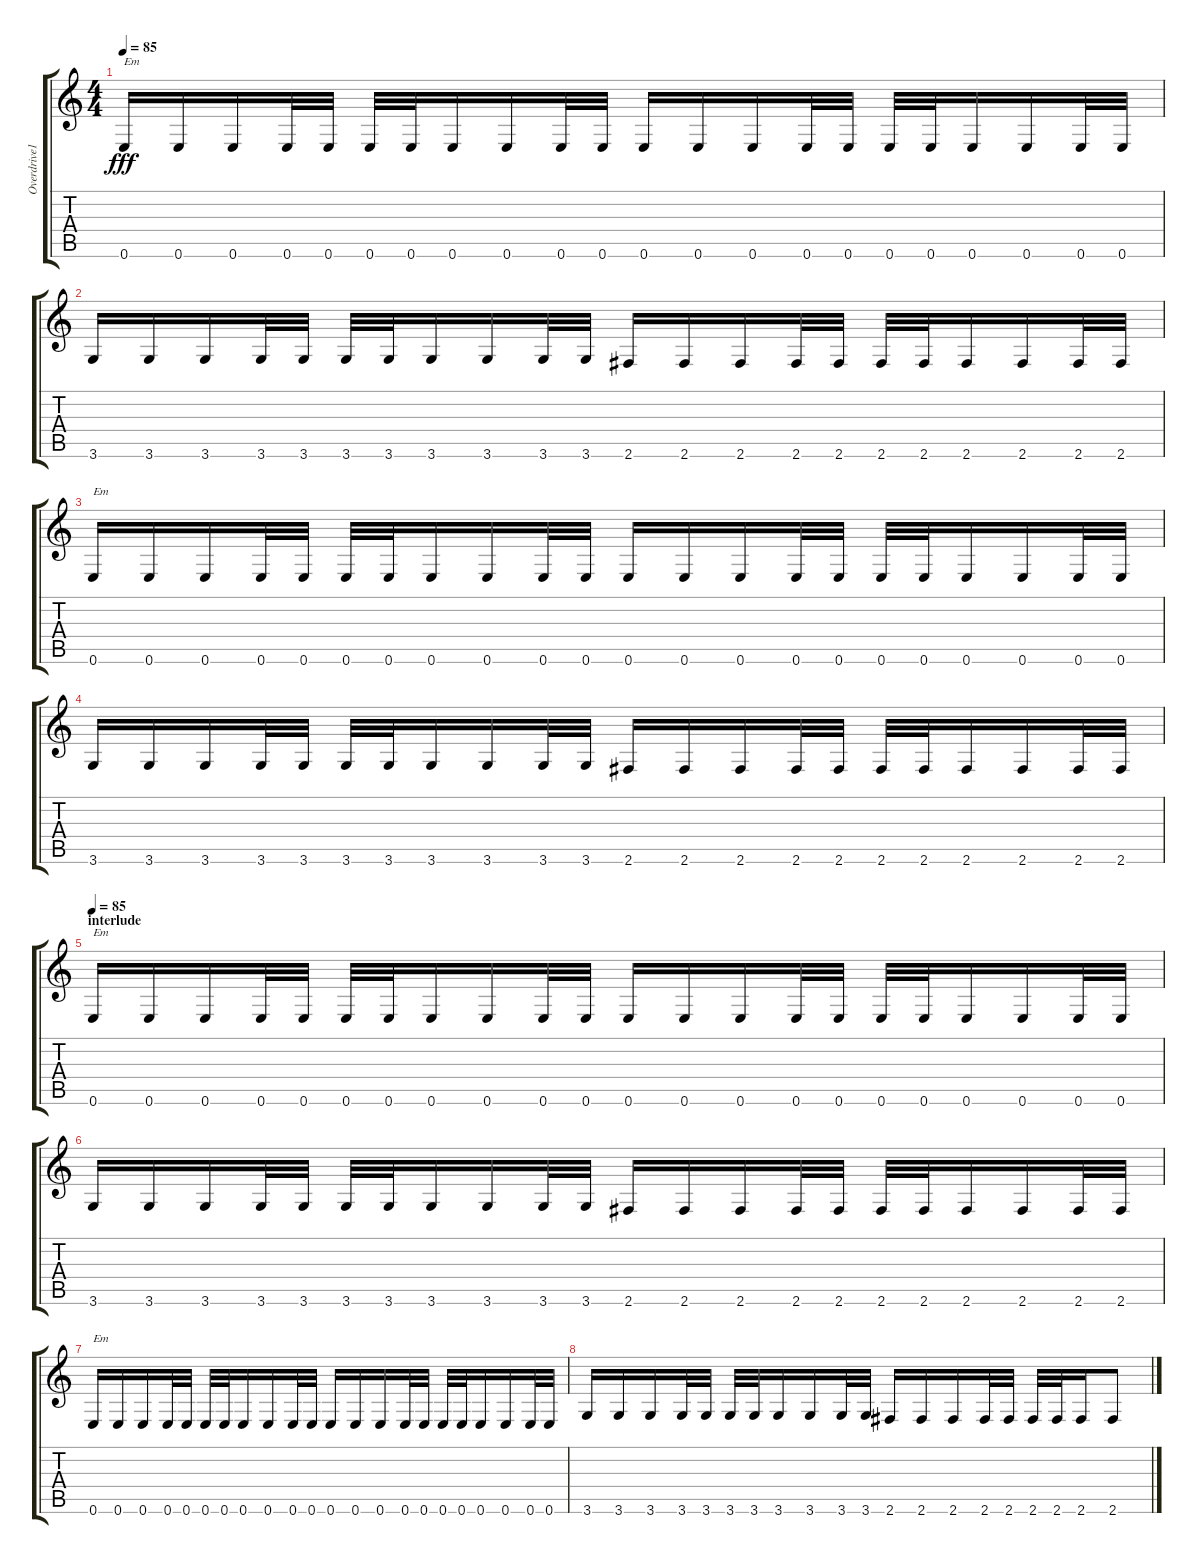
\track ("Overdrive1" "Overdrive1") {instrument overdrivenguitar}
\staff {score tabs}
\tuning (E4 B3 G3 D3 A2 E2) {hide}
\ts (4 4)
\tempo 85
\clef g2
\ks c
0.6.16{txt "Em" dy fff balance 8} 0.6.16 0.6.16 0.6.32 0.6.32 0.6.32 0.6.32 0.6.16 0.6.16 0.6.32 0.6.32 0.6.16 0.6.16 0.6.16 0.6.32 0.6.32 0.6.32 0.6.32 0.6.16 0.6.16 0.6.32 0.6.32 |
3.6.16 3.6.16 3.6.16 3.6.32 3.6.32 3.6.32 3.6.32 3.6.16 3.6.16 3.6.32 3.6.32 2.6.16 2.6.16 2.6.16 2.6.32 2.6.32 2.6.32 2.6.32 2.6.16 2.6.16 2.6.32 2.6.32 |
0.6.16{txt "Em" balance 8} 0.6.16 0.6.16 0.6.32 0.6.32 0.6.32 0.6.32 0.6.16 0.6.16 0.6.32 0.6.32 0.6.16 0.6.16 0.6.16 0.6.32 0.6.32 0.6.32 0.6.32 0.6.16 0.6.16 0.6.32 0.6.32 |
3.6.16 3.6.16 3.6.16 3.6.32 3.6.32 3.6.32 3.6.32 3.6.16 3.6.16 3.6.32 3.6.32 2.6.16 2.6.16 2.6.16 2.6.32 2.6.32 2.6.32 2.6.32 2.6.16 2.6.16 2.6.32 2.6.32 |
\section ("" "interlude")
\tempo 85
0.6.16{txt "Em" balance 8} 0.6.16 0.6.16 0.6.32 0.6.32 0.6.32 0.6.32 0.6.16 0.6.16 0.6.32 0.6.32 0.6.16 0.6.16 0.6.16 0.6.32 0.6.32 0.6.32 0.6.32 0.6.16 0.6.16 0.6.32 0.6.32 |
3.6.16 3.6.16 3.6.16 3.6.32 3.6.32 3.6.32 3.6.32 3.6.16 3.6.16 3.6.32 3.6.32 2.6.16 2.6.16 2.6.16 2.6.32 2.6.32 2.6.32 2.6.32 2.6.16 2.6.16 2.6.32 2.6.32 |
0.6.16{txt "Em" balance 8} 0.6.16 0.6.16 0.6.32 0.6.32 0.6.32 0.6.32 0.6.16 0.6.16 0.6.32 0.6.32 0.6.16 0.6.16 0.6.16 0.6.32 0.6.32 0.6.32 0.6.32 0.6.16 0.6.16 0.6.32 0.6.32 |
3.6.16 3.6.16 3.6.16 3.6.32 3.6.32 3.6.32 3.6.32 3.6.16 3.6.16 3.6.32 3.6.32 2.6.16 2.6.16 2.6.16 2.6.32 2.6.32 2.6.32 2.6.32 2.6.16 2.6.8
